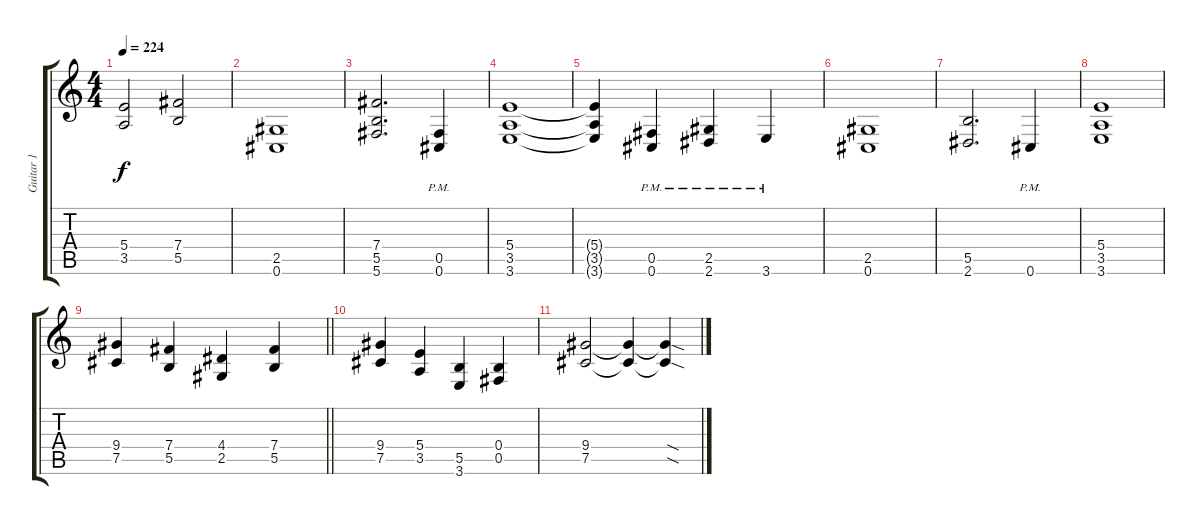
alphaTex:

\track ("Guitar 1" "Guitar 1") {instrument distortionguitar}
\staff {score tabs}
\tuning (Db4 Ab3 E3 B2 Gb2 Db2) {hide}
\ts (4 4)
\tempo 224
\clef g2
\ks c
(5.4{t} 3.5{t}).2{dy f} (7.4 5.5).2 |
(2.5 0.6).1 |
(7.4 5.5 5.6).2{d} (0.5{pm} 0.6{pm}).4 |
(5.4 3.5 3.6).1 |
(5.4{t} 3.5{t} 3.6{t}).4 (0.5{pm} 0.6{pm}).4 (2.5{pm} 2.6{pm}).4 3.6{pm}.4 |
(2.5 0.6).1 |
(5.5 2.6).2{d} 0.6{pm}.4 |
(5.4 3.5 3.6).1 |
\barLineRight lightlight
(9.4 7.5).4{balance 13} (7.4 5.5).4 (4.4 2.5).4 (7.4 5.5).4 |
(9.4 7.5).4 (5.4 3.5).4 (5.5 3.6).4 (0.4 0.5).4 |
(9.4 7.5).2 (9.4{t} 7.5{t}).4 (9.4{sod t} 7.5{sod t}).4
